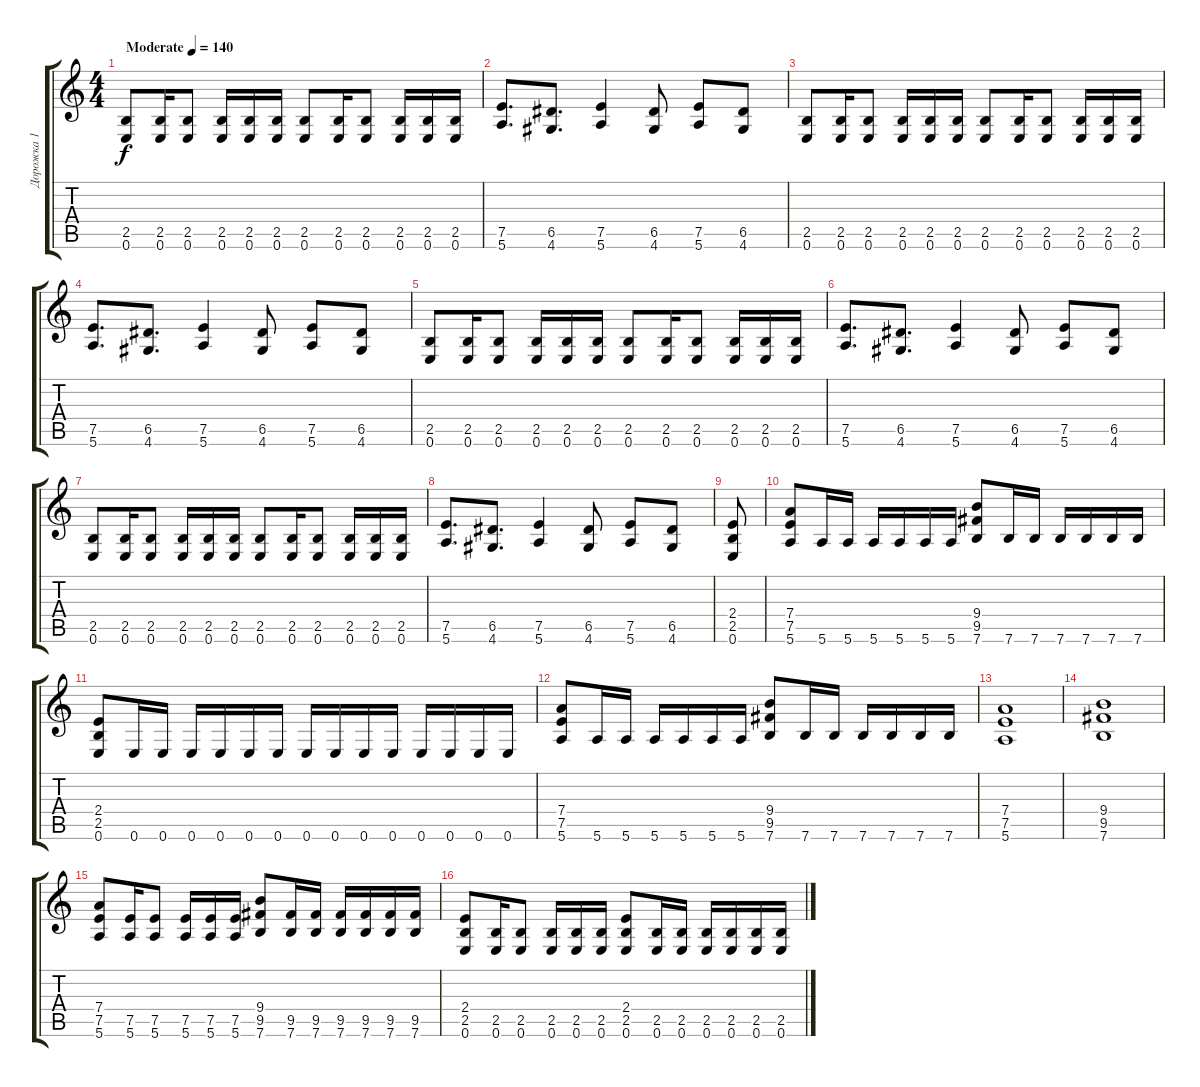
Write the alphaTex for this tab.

\track ("Дорожка 1" "Дорожка 1") {instrument distortionguitar}
\staff {score tabs}
\tuning (E4 B3 G3 D3 A2 E2) {hide}
\ts (4 4)
\tempo (140 "Moderate")
\clef g2
\ks c
(2.5 0.6).8{dy f instrument distortionguitar} (2.5 0.6).16 (2.5 0.6).8 (2.5 0.6).16 (2.5 0.6).16 (2.5 0.6).16 (2.5 0.6).8 (2.5 0.6).16 (2.5 0.6).8 (2.5 0.6).16 (2.5 0.6).16 (2.5 0.6).16 |
(7.5 5.6).8{d} (6.5 4.6).8{d} (7.5 5.6).4 (6.5 4.6).8 (7.5 5.6).8 (6.5 4.6).8 |
(2.5 0.6).8 (2.5 0.6).16 (2.5 0.6).8 (2.5 0.6).16 (2.5 0.6).16 (2.5 0.6).16 (2.5 0.6).8 (2.5 0.6).16 (2.5 0.6).8 (2.5 0.6).16 (2.5 0.6).16 (2.5 0.6).16 |
(7.5 5.6).8{d} (6.5 4.6).8{d} (7.5 5.6).4 (6.5 4.6).8 (7.5 5.6).8 (6.5 4.6).8 |
(2.5 0.6).8 (2.5 0.6).16 (2.5 0.6).8 (2.5 0.6).16 (2.5 0.6).16 (2.5 0.6).16 (2.5 0.6).8 (2.5 0.6).16 (2.5 0.6).8 (2.5 0.6).16 (2.5 0.6).16 (2.5 0.6).16 |
(7.5 5.6).8{d} (6.5 4.6).8{d} (7.5 5.6).4 (6.5 4.6).8 (7.5 5.6).8 (6.5 4.6).8 |
(2.5 0.6).8 (2.5 0.6).16 (2.5 0.6).8 (2.5 0.6).16 (2.5 0.6).16 (2.5 0.6).16 (2.5 0.6).8 (2.5 0.6).16 (2.5 0.6).8 (2.5 0.6).16 (2.5 0.6).16 (2.5 0.6).16 |
(7.5 5.6).8{d} (6.5 4.6).8{d} (7.5 5.6).4 (6.5 4.6).8 (7.5 5.6).8 (6.5 4.6).8 |
(2.4 2.5 0.6).8 |
(7.4 7.5 5.6).8 5.6.16 5.6.16 5.6.16 5.6.16 5.6.16 5.6.16 (9.4 9.5 7.6).8 7.6.16 7.6.16 7.6.16 7.6.16 7.6.16 7.6.16 |
(2.4 2.5 0.6).8 0.6.16 0.6.16 0.6.16 0.6.16 0.6.16 0.6.16 0.6.16 0.6.16 0.6.16 0.6.16 0.6.16 0.6.16 0.6.16 0.6.16 |
(7.4 7.5 5.6).8 5.6.16 5.6.16 5.6.16 5.6.16 5.6.16 5.6.16 (9.4 9.5 7.6).8 7.6.16 7.6.16 7.6.16 7.6.16 7.6.16 7.6.16 |
(7.4 7.5 5.6).1 |
(9.4 9.5 7.6).1 |
(7.4 7.5 5.6).8 (7.5 5.6).16 (7.5 5.6).8 (7.5 5.6).16 (7.5 5.6).16 (7.5 5.6).16 (9.4 9.5 7.6).8 (9.5 7.6).16 (9.5 7.6).16 (9.5 7.6).16 (9.5 7.6).16 (9.5 7.6).16 (9.5 7.6).16 |
(2.4 2.5 0.6).8 (2.5 0.6).16 (2.5 0.6).8 (2.5 0.6).16 (2.5 0.6).16 (2.5 0.6).16 (2.4 2.5 0.6).8 (2.5 0.6).16 (2.5 0.6).16 (2.5 0.6).16 (2.5 0.6).16 (2.5 0.6).16 (2.5 0.6).16
